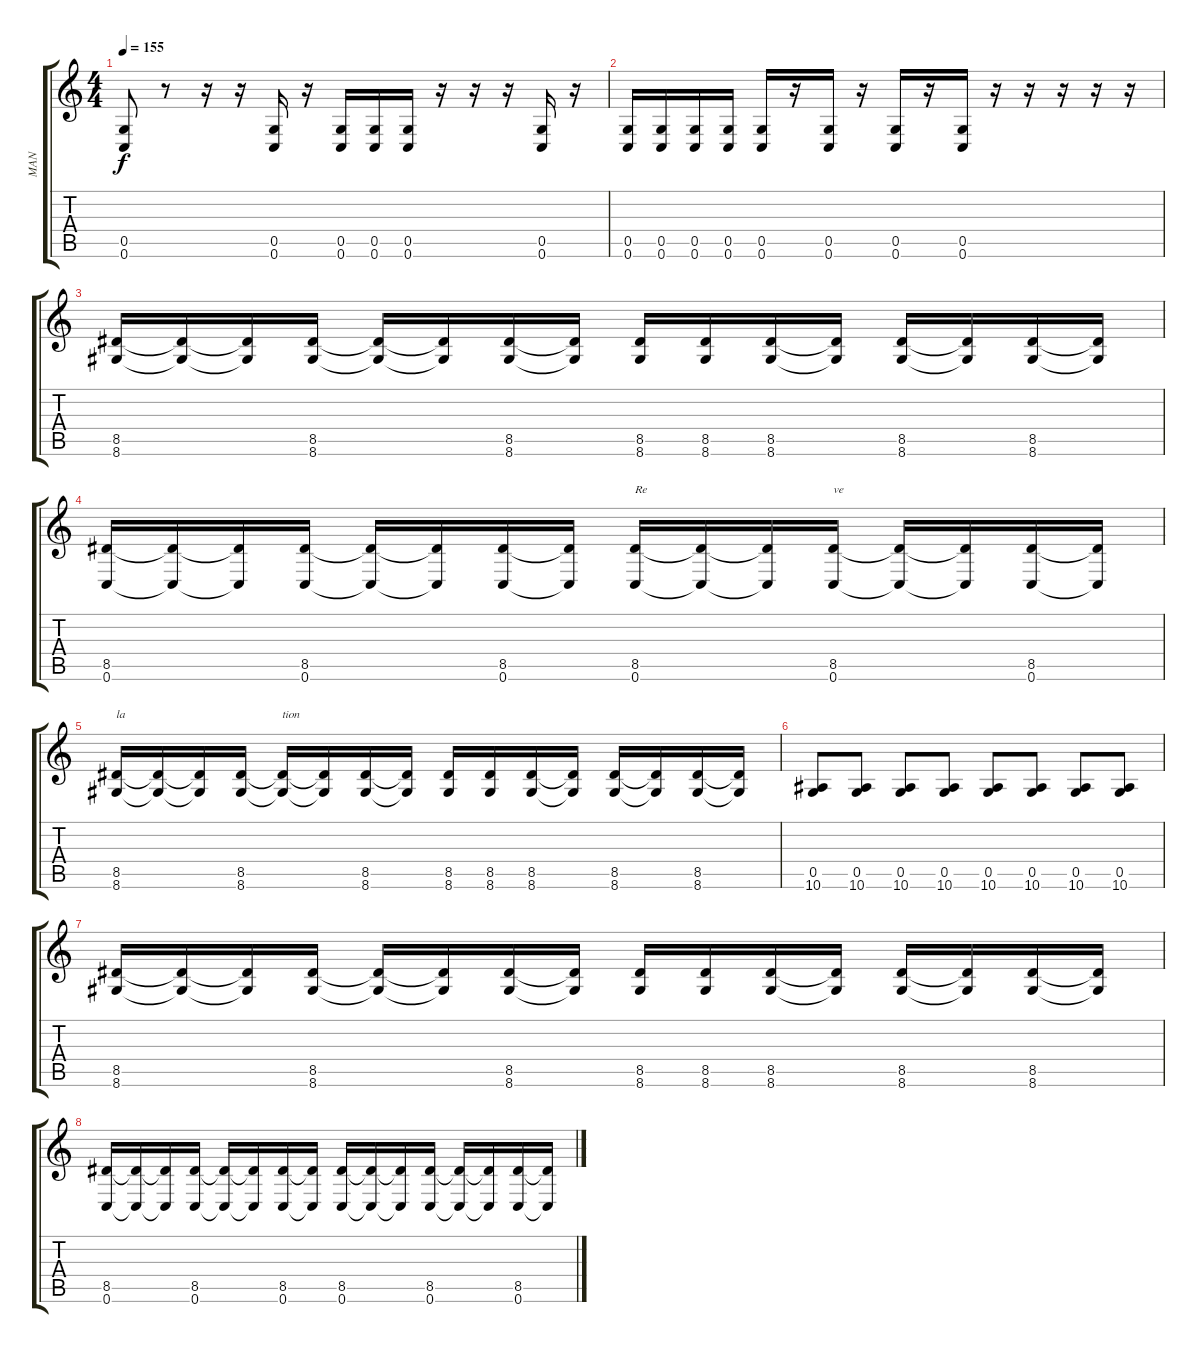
\track ("MAN" "MAN") {instrument distortionguitar}
\staff {score tabs}
\tuning (D4 A3 F3 C3 G2 C2) {hide}
\ts (4 4)
\tempo 155
\clef g2
\ks c
(0.5 0.6).8{dy f} r.8 r.16 r.16 (0.5 0.6).16 r.16 (0.5 0.6).16 (0.5 0.6).16 (0.5 0.6).16 r.16 r.16 r.16 (0.5 0.6).16 r.16 |
(0.5 0.6).16 (0.5 0.6).16 (0.5 0.6).16 (0.5 0.6).16 (0.5 0.6).16 r.16 (0.5 0.6).16 r.16 (0.5 0.6).16 r.16 (0.5 0.6).16 r.16 r.16 r.16 r.16 r.16 |
(8.5 8.6).16 (8.5{t} 8.6{t}).16 (8.5{t} 8.6{t}).16 (8.5 8.6).16 (8.5{t} 8.6{t}).16 (8.5{t} 8.6{t}).16 (8.5 8.6).16 (8.5{t} 8.6{t}).16 (8.5 8.6).16 (8.5 8.6).16 (8.5 8.6).16 (8.5{t} 8.6{t}).16 (8.5 8.6).16 (8.5{t} 8.6{t}).16 (8.5 8.6).16 (8.5{t} 8.6{t}).16 |
(8.5 0.6).16 (8.5{t} 0.6{t}).16 (8.5{t} 0.6{t}).16 (8.5 0.6).16 (8.5{t} 0.6{t}).16 (8.5{t} 0.6{t}).16 (8.5 0.6).16 (8.5{t} 0.6{t}).16 (8.5 0.6).16{txt "Re"} (8.5{t} 0.6{t}).16 (8.5{t} 0.6{t}).16 (8.5 0.6).16{txt "ve"} (8.5{t} 0.6{t}).16 (8.5{t} 0.6{t}).16 (8.5 0.6).16 (8.5{t} 0.6{t}).16 |
(8.5 8.6).16{txt "la"} (8.5{t} 8.6{t}).16 (8.5{t} 8.6{t}).16 (8.5 8.6).16 (8.5{t} 8.6{t}).16{txt "tion"} (8.5{t} 8.6{t}).16 (8.5 8.6).16 (8.5{t} 8.6{t}).16 (8.5 8.6).16 (8.5 8.6).16 (8.5 8.6).16 (8.5{t} 8.6{t}).16 (8.5 8.6).16 (8.5{t} 8.6{t}).16 (8.5 8.6).16 (8.5{t} 8.6{t}).16 |
(0.5 10.6).8 (0.5 10.6).8 (0.5 10.6).8 (0.5 10.6).8 (0.5 10.6).8 (0.5 10.6).8 (0.5 10.6).8 (0.5 10.6).8 |
(8.5 8.6).16 (8.5{t} 8.6{t}).16 (8.5{t} 8.6{t}).16 (8.5 8.6).16 (8.5{t} 8.6{t}).16 (8.5{t} 8.6{t}).16 (8.5 8.6).16 (8.5{t} 8.6{t}).16 (8.5 8.6).16 (8.5 8.6).16 (8.5 8.6).16 (8.5{t} 8.6{t}).16 (8.5 8.6).16 (8.5{t} 8.6{t}).16 (8.5 8.6).16 (8.5{t} 8.6{t}).16 |
(8.5 0.6).16 (8.5{t} 0.6{t}).16 (8.5{t} 0.6{t}).16 (8.5 0.6).16 (8.5{t} 0.6{t}).16 (8.5{t} 0.6{t}).16 (8.5 0.6).16 (8.5{t} 0.6{t}).16 (8.5 0.6).16 (8.5{t} 0.6{t}).16 (8.5{t} 0.6{t}).16 (8.5 0.6).16 (8.5{t} 0.6{t}).16 (8.5{t} 0.6{t}).16 (8.5 0.6).16 (8.5{t} 0.6{t}).16
